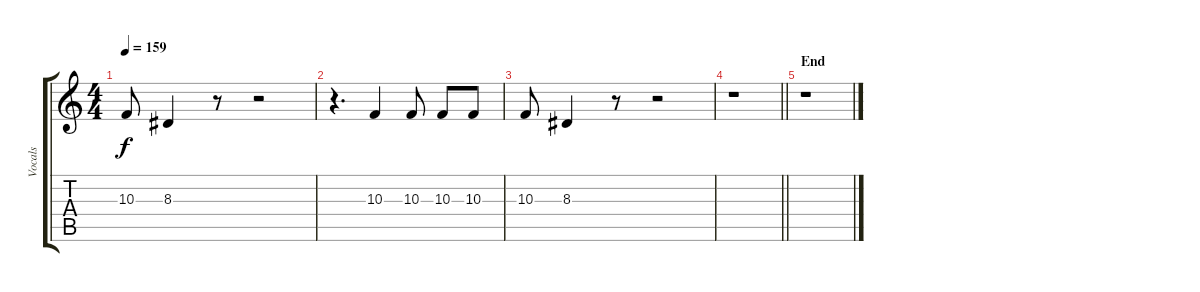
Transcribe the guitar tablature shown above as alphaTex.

\track ("Vocals" "Vocals") {instrument cello}
\staff {score tabs}
\tuning (E4 B3 G3 D3 A2 E2) {hide}
\ts (4 4)
\tempo 159
\clef g2
\ks c
10.3.8{dy f} 8.3.4 r.8 r.2 |
r.4{d} 10.3.4 10.3.8 10.3.8 10.3.8 |
10.3.8 8.3.4 r.8 r.2 |
\barLineRight lightlight
r.1 |
\section ("" "End")
r.1
